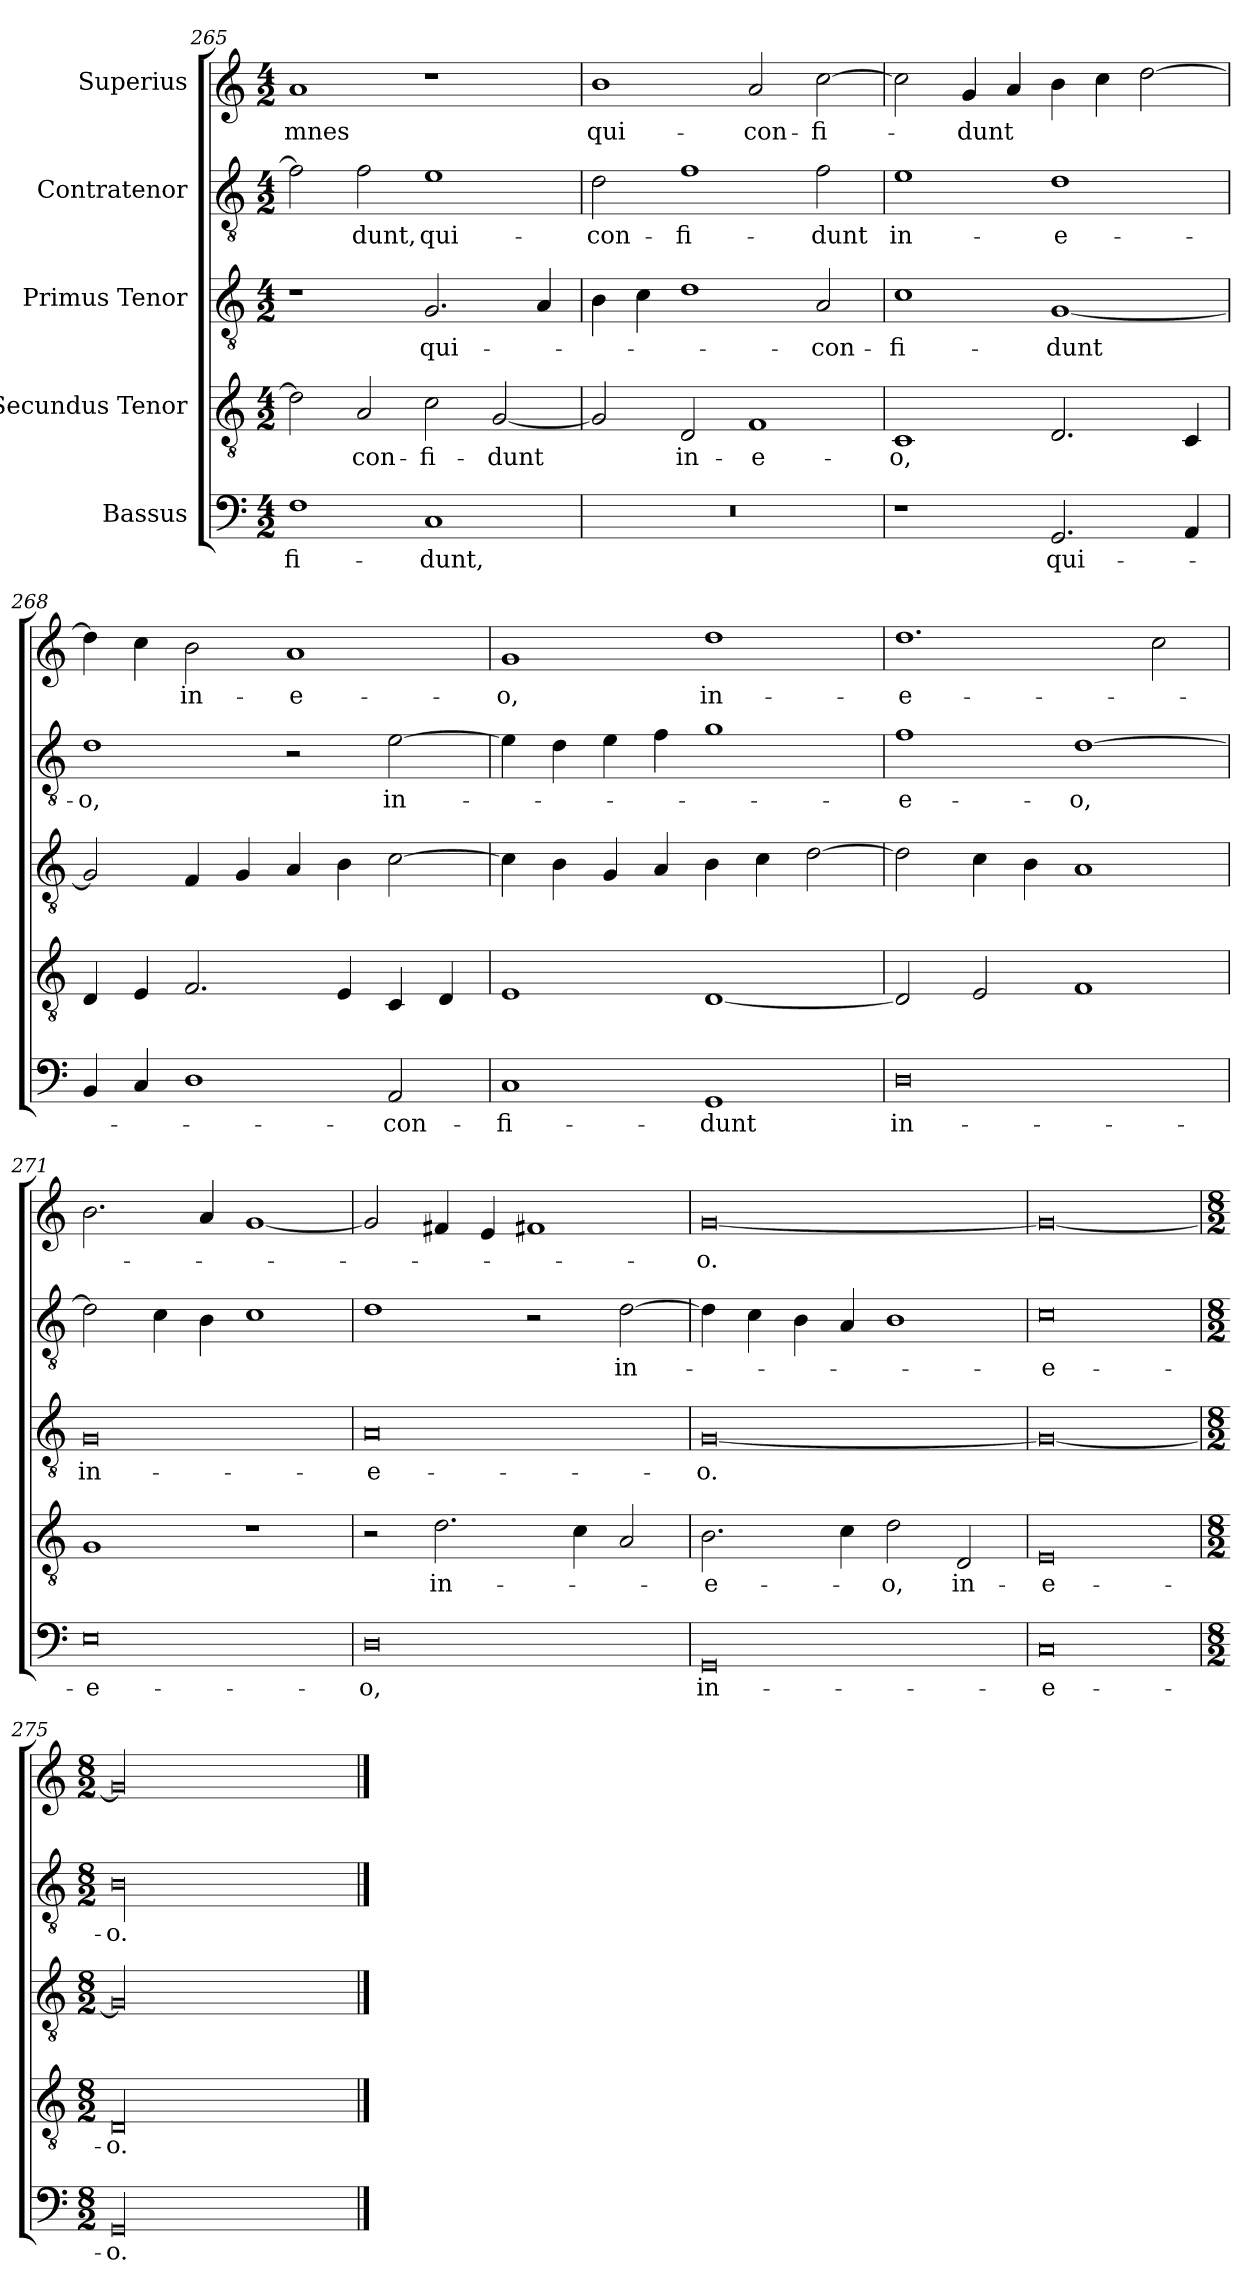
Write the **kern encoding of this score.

**kern	**text	**kern	**text	**kern	**text	**kern	**text	**kern	**text
*part5	*part5	*part4	*part4	*part3	*part3	*part2	*part2	*part1	*part1
*staff5	*staff5	*staff4	*staff4	*staff3	*staff3	*staff2	*staff2	*staff1	*staff1
*I"Bassus	*	*I"Secundus Tenor	*	*I"Primus Tenor	*	*I"Contratenor	*	*I"Superius	*
*clefF4	*	*clefGv2	*	*clefGv2	*	*clefGv2	*	*clefG2	*
*k[]	*	*k[]	*	*k[]	*	*k[]	*	*k[]	*
*M4/2	*	*M4/2	*	*M4/2	*	*M4/2	*	*M4/2	*
=265	=265	=265	=265	=265	=265	=265	=265	=265	=265
1F\	-fi-	2d\]	.	1r	.	2f\]	.	1a/	-mnes
.	.	2A/	con-	.	.	2f\	-dunt,	.	.
1C/	-dunt,	2c\	-fi-	2.G/	qui-	1e\	qui-	1r	.
.	.	[2G/	-dunt	.	.	.	.	.	.
.	.	.	.	4A/	.	.	.	.	.
=266	=266	=266	=266	=266	=266	=266	=266	=266	=266
0r	.	2G/]	.	4B\	.	2d\	con-	1b\	qui-
.	.	.	.	4c\	.	.	.	.	.
.	.	2D/	in-	1d\	.	1f\	-fi-	.	.
.	.	1F/	e-	.	.	.	.	2a/	con-
.	.	.	.	2A/	con-	2f\	-dunt	[2cc\	-fi-
=267	=267	=267	=267	=267	=267	=267	=267	=267	=267
1r	.	1C/	-o,	1c\	-fi-	1e\	in-	2cc\]	.
.	.	.	.	.	.	.	.	4g/	-dunt
.	.	.	.	.	.	.	.	4a/	.
2.GG/	qui-	2.D/	.	[1G/	-dunt	1d\	e-	4b\	.
.	.	.	.	.	.	.	.	4cc\	.
.	.	.	.	.	.	.	.	[2dd\	.
4AA/	.	4C/	.	.	.	.	.	.	.
=268	=268	=268	=268	=268	=268	=268	=268	=268	=268
4BB/	.	4D/	.	2G/]	.	1d\	-o,	4dd\]	.
4C/	.	4E/	.	.	.	.	.	4cc\	.
1D\	.	2.F/	.	4F/	.	.	.	2b\	in-
.	.	.	.	4G/	.	.	.	.	.
.	.	.	.	4A/	.	2r	.	1a/	e-
.	.	4E/	.	4B\	.	.	.	.	.
2AA/	con-	4C/	.	[2c\	.	[2e\	in-	.	.
.	.	4D/	.	.	.	.	.	.	.
=269	=269	=269	=269	=269	=269	=269	=269	=269	=269
1C/	-fi-	1E/	.	4c\]	.	4e\]	.	1g/	-o,
.	.	.	.	4B\	.	4d\	.	.	.
.	.	.	.	4G/	.	4e\	.	.	.
.	.	.	.	4A/	.	4f\	.	.	.
1GG/	-dunt	[1D/	.	4B\	.	1g\	.	1dd\	in-
.	.	.	.	4c\	.	.	.	.	.
.	.	.	.	[2d\	.	.	.	.	.
=270	=270	=270	=270	=270	=270	=270	=270	=270	=270
0D\	in-	2D/]	.	2d\]	.	1f\	e-	1.dd\	e-
.	.	2E/	.	4c\	.	.	.	.	.
.	.	.	.	4B\	.	.	.	.	.
.	.	1F/	.	1A/	.	[1d\	-o,	.	.
.	.	.	.	.	.	.	.	2cc\	.
=271	=271	=271	=271	=271	=271	=271	=271	=271	=271
0E\	e-	1G/	.	0G/	in-	2d\]	.	2.b\	.
.	.	.	.	.	.	4c\	.	.	.
.	.	.	.	.	.	4B\	.	4a/	.
.	.	1r	.	.	.	1c\	.	[1g/	.
=272	=272	=272	=272	=272	=272	=272	=272	=272	=272
0D\	-o,	2r	.	0A/	e-	1d\	.	2g/]	.
.	.	2.d\	in-	.	.	.	.	4f#X/	.
.	.	.	.	.	.	.	.	4e/	.
.	.	.	.	.	.	2r	.	1f#X/	.
.	.	4c\	.	.	.	.	.	.	.
.	.	2A/	.	.	.	[2d\	in-	.	.
=273	=273	=273	=273	=273	=273	=273	=273	=273	=273
0GG/	in-	2.B\	e-	[0G/	-o.	4d\]	.	[0g/	-o.
.	.	.	.	.	.	4c\	.	.	.
.	.	.	.	.	.	4B\	.	.	.
.	.	4c\	.	.	.	4A/	.	.	.
.	.	2d\	-o,	.	.	1B\	.	.	.
.	.	2D/	in-	.	.	.	.	.	.
=274	=274	=274	=274	=274	=274	=274	=274	=274	=274
0C/	e-	0E/	e-	0G/_	.	0c\	e-	0g/_	.
=275	=275	=275	=275	=275	=275	=275	=275	=275	=275
*M8/2	*	*M8/2	*	*M8/2	*	*M8/2	*	*M8/2	*
00GG/	-o.	00D/	-o.	00G/]	.	00B\	-o.	00g/]	.
==	==	==	==	==	==	==	==	==	==
*-	*-	*-	*-	*-	*-	*-	*-	*-	*-
